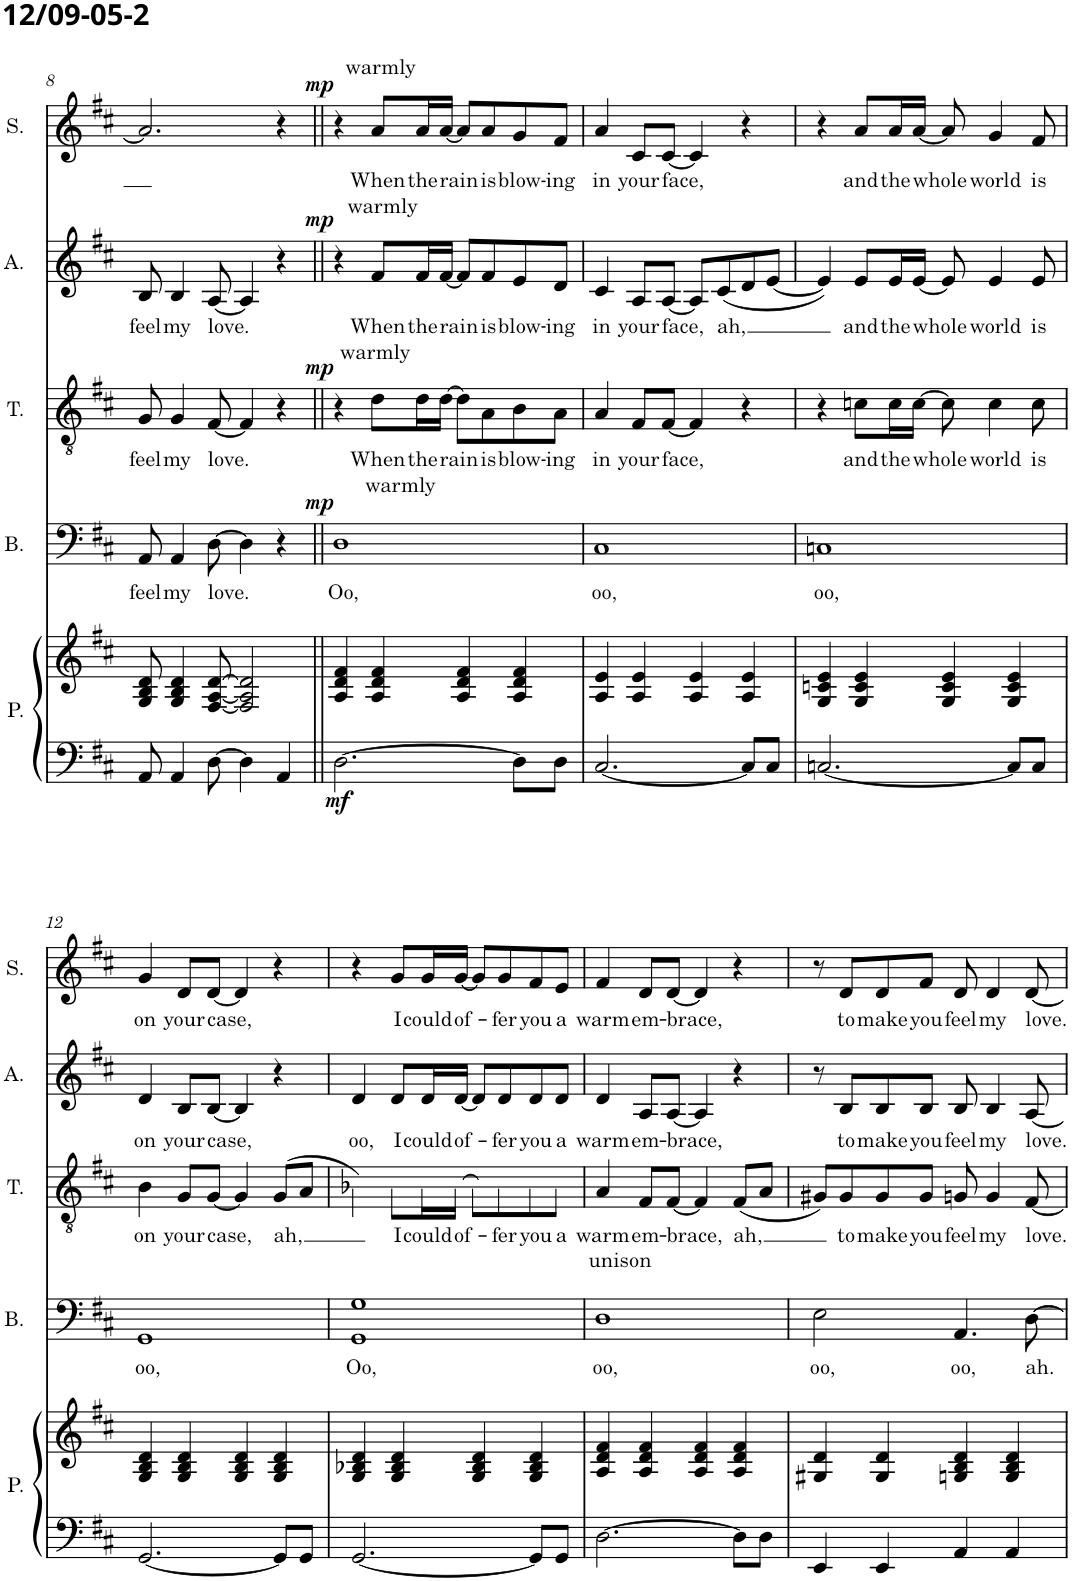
**kern	**kern	**dynam	**kern	**text	**dynam	**kern	**text	**dynam	**kern	**text	**dynam	**kern	**text	**dynam
*part5	*part5	*part5	*part4	*part4	*part4	*part3	*part3	*part3	*part2	*part2	*part2	*part1	*part1	*part1
*staff6	*staff5	*staff5/6	*staff4	*staff4	*staff4	*staff3	*staff3	*staff3	*staff2	*staff2	*staff2	*staff1	*staff1	*staff1
*I"Piano	*	*	*I"Bas	*	*	*I"Tenor	*	*	*I"Alt	*	*	*I"Sopraan	*	*
*I'P.	*	*	*I'B.	*	*	*I'T.	*	*	*I'A.	*	*	*I'S.	*	*
!!LO:PB:g=z
*clefF4	*clefG2	*	*clefF4	*	*	*clefGv2	*	*	*clefG2	*	*	*clefG2	*	*
*k[f#c#]	*k[f#c#]	*	*k[f#c#]	*	*	*k[f#c#]	*	*	*k[f#c#]	*	*	*k[f#c#]	*	*
*M4/4	*M4/4	*	*M4/4	*	*	*M4/4	*	*	*M4/4	*	*	*M4/4	*	*
=8	=8	=8	=8	=8	=8	=8	=8	=8	=8	=8	=8	=8	=8	=8
!	!	!	!	!LO:LY:b	!	!	!LO:LY:b	!	!	!LO:LY:b	!	!	!	!
8AA/	8G/ 8B/ 8d/	.	8AA/	feel	.	8G/	feel	.	8B/	feel	.	2.a/]	.	.
!	!	!	!	!LO:LY:b	!	!	!LO:LY:b	!	!	!LO:LY:b	!	!	!	!
4AA/	4G/ 4B/ 4d/	.	4AA/	my	.	4G/	my	.	4B/	my	.	.	.	.
!	!	!	!	!LO:LY:b	!	!	!LO:LY:b	!	!	!LO:LY:b	!	!	!	!
[8D\	[8F#/ [8A/ [8d/	.	[8D\	love.	.	[8F#/	love.	.	[8A/	love.	.	.	.	.
4D\]	2F#/] 2A/] 2d/]	.	4D\]	.	.	4F#/]	.	.	4A/]	.	.	.	.	.
4AA/	.	.	4r	.	.	4r	.	.	4r	.	.	4r	.	.
=9||	=9||	=9||	=9||	=9||	=9||	=9||	=9||	=9||	=9||	=9||	=9||	=9||	=9||	=9||
!	!	!	!LO:TX:a:t=warmly	!	!	!	!	!	!	!	!	!	!	!
!	!	!LO:DY:b=2	!	!LO:LY:b	!LO:DY:a	!	!	!LO:DY:a	!	!	!LO:DY:a	!	!	!LO:DY:a
[2.D\	4A/ 4d/ 4f#/	mf	1D	Oo,	mp	4r	.	mp	4r	.	mp	4r	.	mp
!	!	!	!	!	!	!	!	!	!	!	!	!LO:TX:a:t=warmly	!	!
!	!	!	!	!	!	!	!	!	!LO:TX:a:t=warmly	!	!	!	!	!
!	!	!	!	!	!	!LO:TX:a:t=warmly	!	!	!	!	!	!	!	!
!	!	!	!	!	!	!	!LO:LY:b	!	!	!LO:LY:b	!	!	!LO:LY:b	!
.	4A/ 4d/ 4f#/	.	.	.	.	8d\L	When	.	8f#/L	When	.	8a/L	When	.
!	!	!	!	!	!	!	!LO:LY:b	!	!	!LO:LY:b	!	!	!LO:LY:b	!
.	.	.	.	.	.	16d\L	the	.	16f#/L	the	.	16a/L	the	.
!	!	!	!	!	!	!	!LO:LY:b	!	!	!LO:LY:b	!	!	!LO:LY:b	!
.	.	.	.	.	.	[16d\JJ	rain	.	[16f#/JJ	rain	.	[16a/JJ	rain	.
.	4A/ 4d/ 4f#/	.	.	.	.	8d\L]	.	.	8f#/L]	.	.	8a/L]	.	.
!	!	!	!	!	!	!	!LO:LY:b	!	!	!LO:LY:b	!	!	!LO:LY:b	!
.	.	.	.	.	.	8A\	is	.	8f#/	is	.	8a/	is	.
!	!	!	!	!	!	!	!LO:LY:b	!	!	!LO:LY:b	!	!	!LO:LY:b	!
8D\L]	4A/ 4d/ 4f#/	.	.	.	.	8B\	blow-	.	8e/	blow-	.	8g/	blow-	.
!	!	!	!	!	!	!	!LO:LY:b	!	!	!LO:LY:b	!	!	!LO:LY:b	!
8D\J	.	.	.	.	.	8A\J	-ing	.	8d/J	-ing	.	8f#/J	-ing	.
=10	=10	=10	=10	=10	=10	=10	=10	=10	=10	=10	=10	=10	=10	=10
!	!	!	!	!LO:LY:b	!	!	!LO:LY:b	!	!	!LO:LY:b	!	!	!LO:LY:b	!
[2.C#/	4A/ 4e/	.	1C#	oo,	.	4A/	in	.	4c#/	in	.	4a/	in	.
!	!	!	!	!	!	!	!LO:LY:b	!	!	!LO:LY:b	!	!	!LO:LY:b	!
.	4A/ 4e/	.	.	.	.	8F#/L	your	.	8A/L	your	.	8c#/L	your	.
!	!	!	!	!	!	!	!LO:LY:b	!	!	!LO:LY:b	!	!	!LO:LY:b	!
.	.	.	.	.	.	[8F#/J	face,	.	[8A/J	face,	.	[8c#/J	face,	.
.	4A/ 4e/	.	.	.	.	4F#/]	.	.	8A/L]	.	.	4c#/]	.	.
!	!	!	!	!	!	!	!	!	!	!LO:LY:b	!	!	!	!
.	.	.	.	.	.	.	.	.	(8c#/	ah,	.	.	.	.
8C#/L]	4A/ 4e/	.	.	.	.	4r	.	.	8d/	.	.	4r	.	.
8C#/J	.	.	.	.	.	.	.	.	[8e/J	.	.	.	.	.
=11	=11	=11	=11	=11	=11	=11	=11	=11	=11	=11	=11	=11	=11	=11
!	!	!	!	!LO:LY:b	!	!	!	!	!	!	!	!	!	!
[2.Cn/	4G/ 4cn/ 4e/	.	1Cn	oo,	.	4r	.	.	4e/])	.	.	4r	.	.
!	!	!	!	!	!	!	!LO:LY:b	!	!	!LO:LY:b	!	!	!LO:LY:b	!
.	4G/ 4c/ 4e/	.	.	.	.	8cn\L	and	.	8e/L	and	.	8a/L	and	.
!	!	!	!	!	!	!	!LO:LY:b	!	!	!LO:LY:b	!	!	!LO:LY:b	!
.	.	.	.	.	.	16c\L	the	.	16e/L	the	.	16a/L	the	.
!	!	!	!	!	!	!	!LO:LY:b	!	!	!LO:LY:b	!	!	!LO:LY:b	!
.	.	.	.	.	.	[16c\JJ	whole	.	[16e/JJ	whole	.	[16a/JJ	whole	.
.	4G/ 4c/ 4e/	.	.	.	.	8c\]	.	.	8e/]	.	.	8a/]	.	.
!	!	!	!	!	!	!	!LO:LY:b	!	!	!LO:LY:b	!	!	!LO:LY:b	!
.	.	.	.	.	.	4c\	world	.	4e/	world	.	4g/	world	.
8C/L]	4G/ 4c/ 4e/	.	.	.	.	.	.	.	.	.	.	.	.	.
!	!	!	!	!	!	!	!LO:LY:b	!	!	!LO:LY:b	!	!	!LO:LY:b	!
8C/J	.	.	.	.	.	8c\	is	.	8e/	is	.	8f#/	is	.
!!LO:LB:g=z
=12	=12	=12	=12	=12	=12	=12	=12	=12	=12	=12	=12	=12	=12	=12
!	!	!	!	!LO:LY:b	!	!	!LO:LY:b	!	!	!LO:LY:b	!	!	!LO:LY:b	!
[2.GG/	4G/ 4B/ 4d/	.	1GG	oo,	.	4B\	on	.	4d/	on	.	4g/	on	.
!	!	!	!	!	!	!	!LO:LY:b	!	!	!LO:LY:b	!	!	!LO:LY:b	!
.	4G/ 4B/ 4d/	.	.	.	.	8G/L	your	.	8B/L	your	.	8d/L	your	.
!	!	!	!	!	!	!	!LO:LY:b	!	!	!LO:LY:b	!	!	!LO:LY:b	!
.	.	.	.	.	.	[8G/J	case,	.	[8B/J	case,	.	[8d/J	case,	.
.	4G/ 4B/ 4d/	.	.	.	.	4G/]	.	.	4B/]	.	.	4d/]	.	.
!	!	!	!	!	!	!	!LO:LY:b	!	!	!	!	!	!	!
8GG/L]	4G/ 4B/ 4d/	.	.	.	.	(8G/L	ah,	.	4r	.	.	4r	.	.
8GG/J	.	.	.	.	.	8A/J	.	.	.	.	.	.	.	.
=13	=13	=13	=13	=13	=13	=13	=13	=13	=13	=13	=13	=13	=13	=13
!	!	!	!	!LO:LY:b	!	!	!	!	!	!LO:LY:b	!	!	!	!
[2.GG/	4G/ 4B-X/ 4d/	.	1GG 1G	Oo,	.	4B-X\)	.	.	4d/	oo,	.	4r	.	.
!	!	!	!	!	!	!	!LO:LY:b	!	!	!LO:LY:b	!	!	!LO:LY:b	!
.	4G/ 4B-/ 4d/	.	.	.	.	8B-\L	I	.	8d/L	I	.	8g/L	I	.
!	!	!	!	!	!	!	!LO:LY:b	!	!	!LO:LY:b	!	!	!LO:LY:b	!
.	.	.	.	.	.	16B-\L	could	.	16d/L	could	.	16g/L	could	.
!	!	!	!	!	!	!	!LO:LY:b	!	!	!LO:LY:b	!	!	!LO:LY:b	!
.	.	.	.	.	.	[16B-\JJ	of-	.	[16d/JJ	of-	.	[16g/JJ	of-	.
.	4G/ 4B-/ 4d/	.	.	.	.	8B-\L]	.	.	8d/L]	.	.	8g/L]	.	.
!	!	!	!	!	!	!	!LO:LY:b	!	!	!LO:LY:b	!	!	!LO:LY:b	!
.	.	.	.	.	.	8B-\	-fer	.	8d/	-fer	.	8g/	-fer	.
!	!	!	!	!	!	!	!LO:LY:b	!	!	!LO:LY:b	!	!	!LO:LY:b	!
8GG/L]	4G/ 4B-/ 4d/	.	.	.	.	8B-\	you	.	8d/	you	.	8f#/	you	.
!	!	!	!	!	!	!	!LO:LY:b	!	!	!LO:LY:b	!	!	!LO:LY:b	!
8GG/J	.	.	.	.	.	8B-\J	a	.	8d/J	a	.	8e/J	a	.
=14	=14	=14	=14	=14	=14	=14	=14	=14	=14	=14	=14	=14	=14	=14
!	!	!	!LO:TX:a:t=unison	!	!	!	!	!	!	!	!	!	!	!
!	!	!	!	!LO:LY:b	!	!	!LO:LY:b	!	!	!LO:LY:b	!	!	!LO:LY:b	!
[2.D\	4A/ 4d/ 4f#/	.	1D	oo,	.	4A/	warm	.	4d/	warm	.	4f#/	warm	.
!	!	!	!	!	!	!	!LO:LY:b	!	!	!LO:LY:b	!	!	!LO:LY:b	!
.	4A/ 4d/ 4f#/	.	.	.	.	8F#/L	em-	.	8A/L	em-	.	8d/L	em-	.
!	!	!	!	!	!	!	!LO:LY:b	!	!	!LO:LY:b	!	!	!LO:LY:b	!
.	.	.	.	.	.	[8F#/J	-brace,	.	[8A/J	-brace,	.	[8d/J	-brace,	.
.	4A/ 4d/ 4f#/	.	.	.	.	4F#/]	.	.	4A/]	.	.	4d/]	.	.
!	!	!	!	!	!	!	!LO:LY:b	!	!	!	!	!	!	!
8D\L]	4A/ 4d/ 4f#/	.	.	.	.	(8F#/L	ah,	.	4r	.	.	4r	.	.
8D\J	.	.	.	.	.	8A/J	.	.	.	.	.	.	.	.
=15	=15	=15	=15	=15	=15	=15	=15	=15	=15	=15	=15	=15	=15	=15
!	!	!	!	!LO:LY:b	!	!	!	!	!	!	!	!	!	!
4EE/	4G#X/ 4d/	.	2E\	oo,	.	8G#X/L)	.	.	8r	.	.	8r	.	.
!	!	!	!	!	!	!	!LO:LY:b	!	!	!LO:LY:b	!	!	!LO:LY:b	!
.	.	.	.	.	.	8G#/	to	.	8B/L	to	.	8d/L	to	.
!	!	!	!	!	!	!	!LO:LY:b	!	!	!LO:LY:b	!	!	!LO:LY:b	!
4EE/	4G#/ 4d/	.	.	.	.	8G#/	make	.	8B/	make	.	8d/	make	.
!	!	!	!	!	!	!	!LO:LY:b	!	!	!LO:LY:b	!	!	!LO:LY:b	!
.	.	.	.	.	.	8G#/J	you	.	8B/J	you	.	8f#/J	you	.
!	!	!	!	!LO:LY:b	!	!	!LO:LY:b	!	!	!LO:LY:b	!	!	!LO:LY:b	!
4AA/	4Gn/ 4B/ 4d/	.	4.AA/	oo,	.	8Gn/	feel	.	8B/	feel	.	8d/	feel	.
!	!	!	!	!	!	!	!LO:LY:b	!	!	!LO:LY:b	!	!	!LO:LY:b	!
.	.	.	.	.	.	4G/	my	.	4B/	my	.	4d/	my	.
4AA/	4G/ 4B/ 4d/	.	.	.	.	.	.	.	.	.	.	.	.	.
!	!	!	!	!LO:LY:b	!	!	!LO:LY:b	!	!	!LO:LY:b	!	!	!LO:LY:b	!
.	.	.	[8D\	ah.	.	[8F#/	love.	.	[8A/	love.	.	[8d/	love.	.
=	=	=	=	=	=	=	=	=	=	=	=	=	=	=
*-	*-	*-	*-	*-	*-	*-	*-	*-	*-	*-	*-	*-	*-	*-
